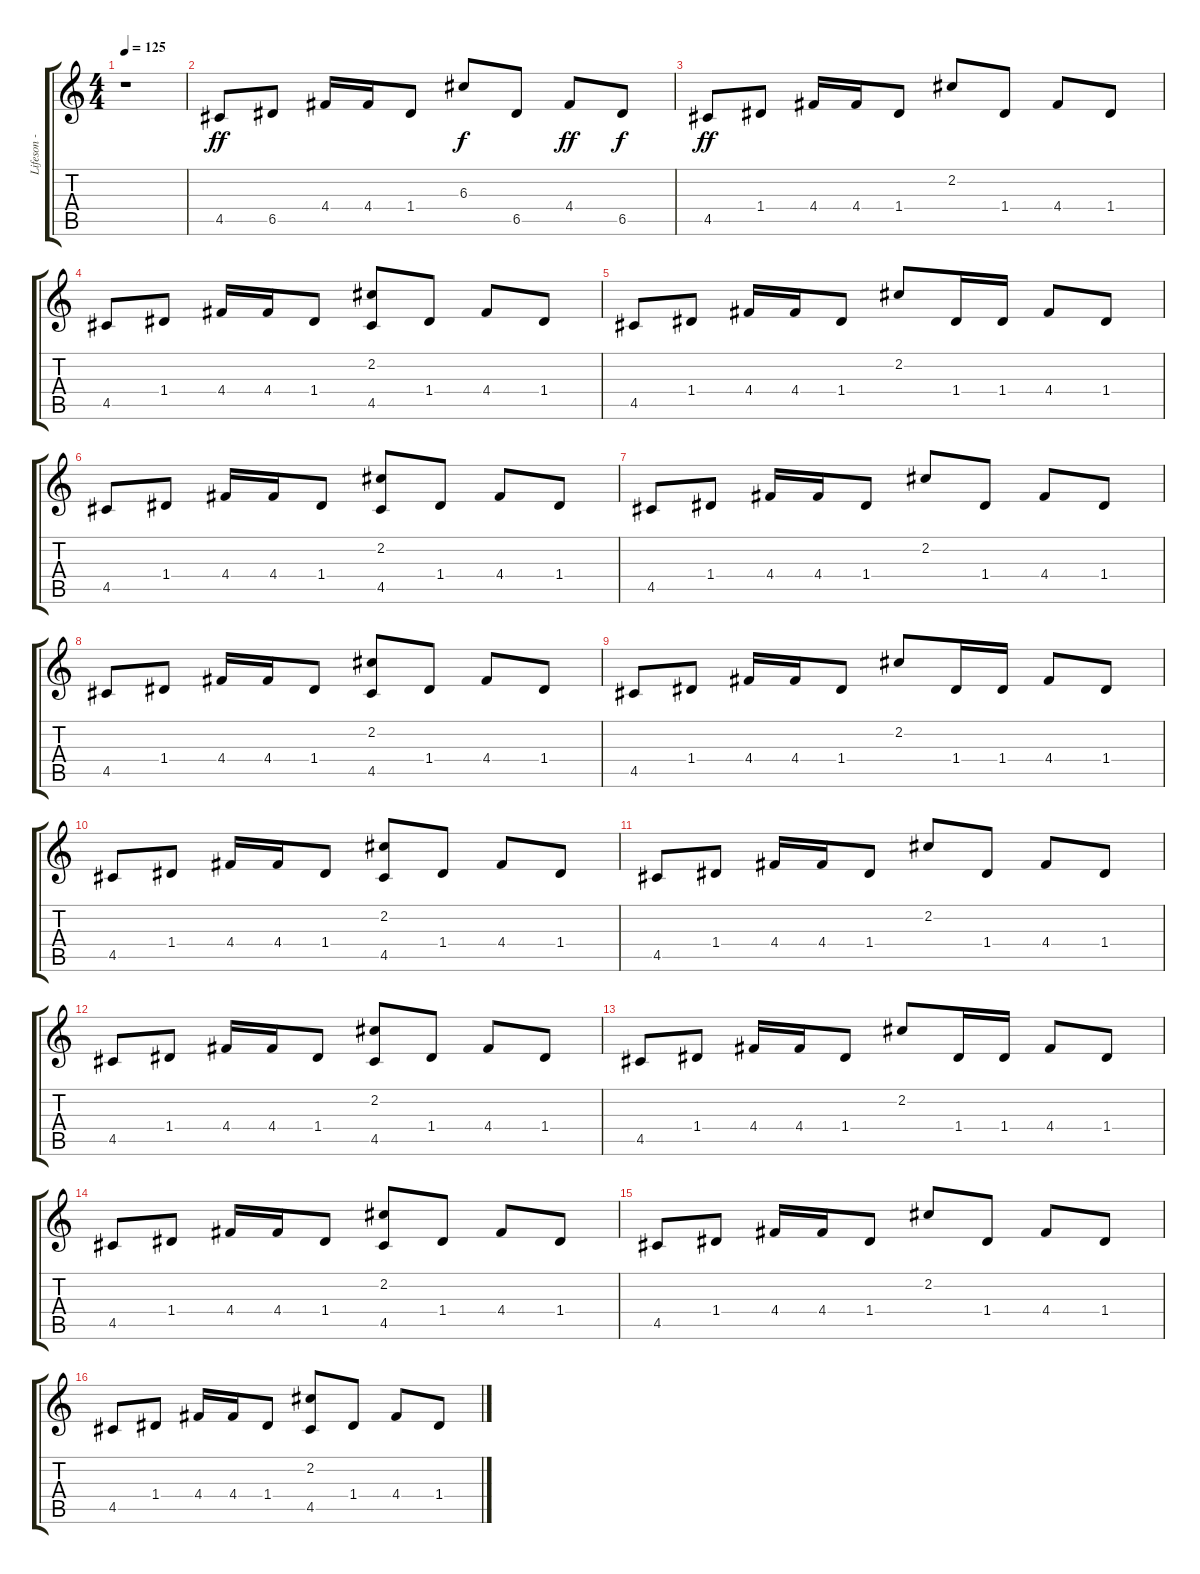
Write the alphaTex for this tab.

\track ("Lifeson - Guitarra2" "Lifeson - ") {instrument electricguitarclean}
\staff {score tabs}
\tuning (E4 B3 G3 D3 A2 E2) {hide}
\ts (4 4)
\tempo 125
\clef g2
\ks c
r.1{dy ff} |
4.5.8 6.5.8 4.4.16 4.4.16 1.4.8 6.3.8{dy f} 6.5.8 4.4.8{dy ff} 6.5.8{dy f} |
4.5.8{dy ff} 1.4.8 4.4.16 4.4.16 1.4.8 2.2.8 1.4.8 4.4.8 1.4.8 |
4.5.8 1.4.8 4.4.16 4.4.16 1.4.8 (2.2 4.5).8 1.4.8 4.4.8 1.4.8 |
4.5.8 1.4.8 4.4.16 4.4.16 1.4.8 2.2.8 1.4.16 1.4.16 4.4.8 1.4.8 |
4.5.8 1.4.8 4.4.16 4.4.16 1.4.8 (2.2 4.5).8 1.4.8 4.4.8 1.4.8 |
4.5.8 1.4.8 4.4.16 4.4.16 1.4.8 2.2.8 1.4.8 4.4.8 1.4.8 |
4.5.8 1.4.8 4.4.16 4.4.16 1.4.8 (2.2 4.5).8 1.4.8 4.4.8 1.4.8 |
4.5.8 1.4.8 4.4.16 4.4.16 1.4.8 2.2.8 1.4.16 1.4.16 4.4.8 1.4.8 |
4.5.8 1.4.8 4.4.16 4.4.16 1.4.8 (2.2 4.5).8 1.4.8 4.4.8 1.4.8 |
4.5.8 1.4.8 4.4.16 4.4.16 1.4.8 2.2.8 1.4.8 4.4.8 1.4.8 |
4.5.8 1.4.8 4.4.16 4.4.16 1.4.8 (2.2 4.5).8 1.4.8 4.4.8 1.4.8 |
4.5.8 1.4.8 4.4.16 4.4.16 1.4.8 2.2.8 1.4.16 1.4.16 4.4.8 1.4.8 |
4.5.8 1.4.8 4.4.16 4.4.16 1.4.8 (2.2 4.5).8 1.4.8 4.4.8 1.4.8 |
4.5.8 1.4.8 4.4.16 4.4.16 1.4.8 2.2.8 1.4.8 4.4.8 1.4.8 |
4.5.8 1.4.8 4.4.16 4.4.16 1.4.8 (2.2 4.5).8 1.4.8 4.4.8 1.4.8
